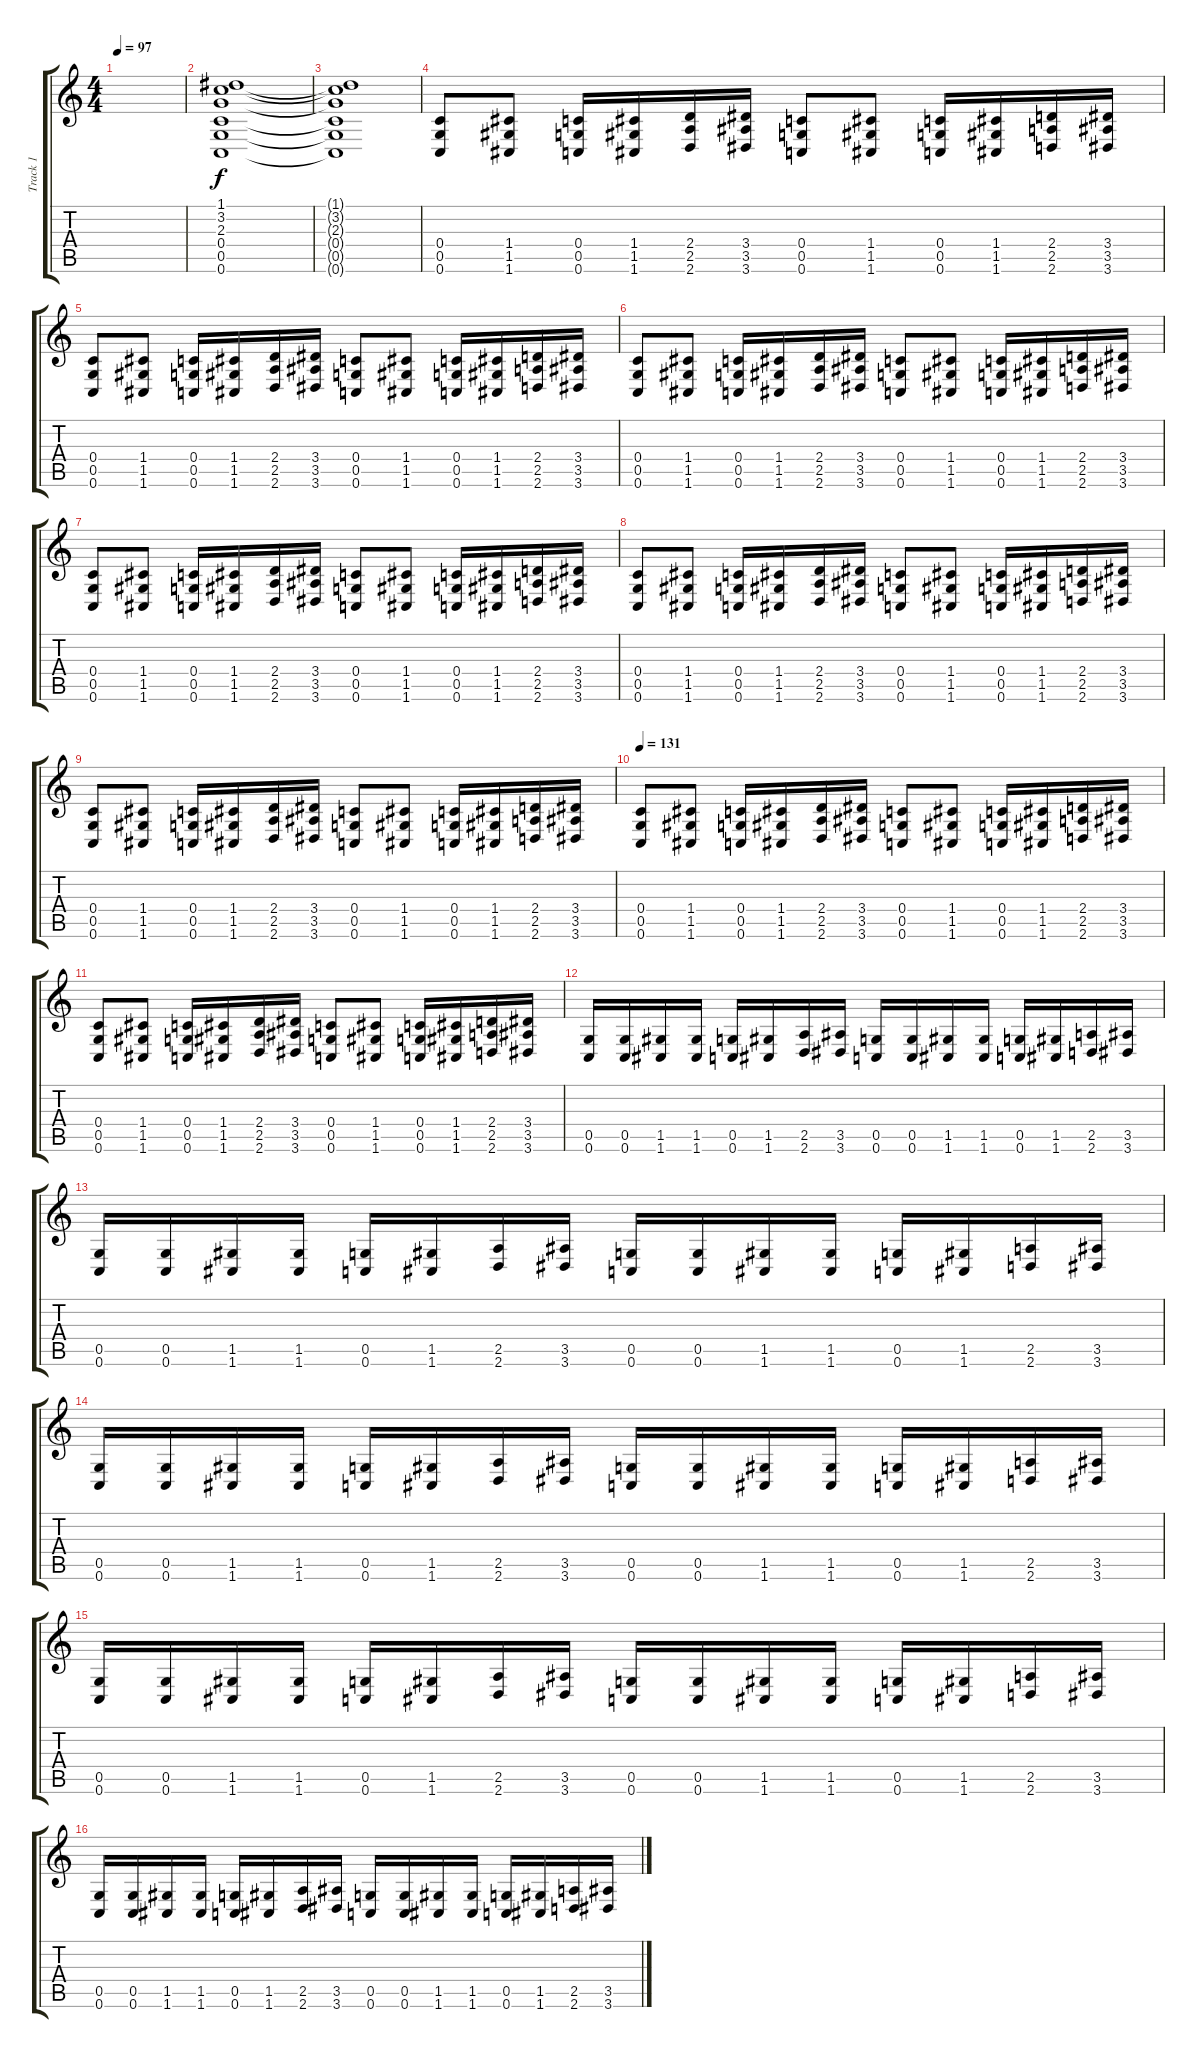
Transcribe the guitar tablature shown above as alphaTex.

\track ("Track 1" "Track 1") {instrument distortionguitar}
\staff {score tabs}
\tuning (D4 A3 F3 C3 G2 C2) {hide}
\ts (4 4)
\tempo 97
\clef g2
\ks c
|
(1.1 3.2 2.3 0.4 0.5 0.6).1 |
(1.1{t} 3.2{t} 2.3{t} 0.4{t} 0.5{t} 0.6{t}).1 |
(0.4 0.5 0.6).8 (1.4 1.5 1.6).8 (0.4 0.5 0.6).16 (1.4 1.5 1.6).16 (2.4 2.5 2.6).16 (3.4 3.5 3.6).16 (0.4 0.5 0.6).8 (1.4 1.5 1.6).8 (0.4 0.5 0.6).16 (1.4 1.5 1.6).16 (2.4 2.5 2.6).16 (3.4 3.5 3.6).16 |
(0.4 0.5 0.6).8 (1.4 1.5 1.6).8 (0.4 0.5 0.6).16 (1.4 1.5 1.6).16 (2.4 2.5 2.6).16 (3.4 3.5 3.6).16 (0.4 0.5 0.6).8 (1.4 1.5 1.6).8 (0.4 0.5 0.6).16 (1.4 1.5 1.6).16 (2.4 2.5 2.6).16 (3.4 3.5 3.6).16 |
(0.4 0.5 0.6).8 (1.4 1.5 1.6).8 (0.4 0.5 0.6).16 (1.4 1.5 1.6).16 (2.4 2.5 2.6).16 (3.4 3.5 3.6).16 (0.4 0.5 0.6).8 (1.4 1.5 1.6).8 (0.4 0.5 0.6).16 (1.4 1.5 1.6).16 (2.4 2.5 2.6).16 (3.4 3.5 3.6).16 |
(0.4 0.5 0.6).8 (1.4 1.5 1.6).8 (0.4 0.5 0.6).16 (1.4 1.5 1.6).16 (2.4 2.5 2.6).16 (3.4 3.5 3.6).16 (0.4 0.5 0.6).8 (1.4 1.5 1.6).8 (0.4 0.5 0.6).16 (1.4 1.5 1.6).16 (2.4 2.5 2.6).16 (3.4 3.5 3.6).16 |
(0.4 0.5 0.6).8 (1.4 1.5 1.6).8 (0.4 0.5 0.6).16 (1.4 1.5 1.6).16 (2.4 2.5 2.6).16 (3.4 3.5 3.6).16 (0.4 0.5 0.6).8 (1.4 1.5 1.6).8 (0.4 0.5 0.6).16 (1.4 1.5 1.6).16 (2.4 2.5 2.6).16 (3.4 3.5 3.6).16 |
(0.4 0.5 0.6).8 (1.4 1.5 1.6).8 (0.4 0.5 0.6).16 (1.4 1.5 1.6).16 (2.4 2.5 2.6).16 (3.4 3.5 3.6).16 (0.4 0.5 0.6).8 (1.4 1.5 1.6).8 (0.4 0.5 0.6).16 (1.4 1.5 1.6).16 (2.4 2.5 2.6).16 (3.4 3.5 3.6).16 |
\tempo 131
(0.4 0.5 0.6).8 (1.4 1.5 1.6).8 (0.4 0.5 0.6).16 (1.4 1.5 1.6).16 (2.4 2.5 2.6).16 (3.4 3.5 3.6).16 (0.4 0.5 0.6).8 (1.4 1.5 1.6).8 (0.4 0.5 0.6).16 (1.4 1.5 1.6).16 (2.4 2.5 2.6).16 (3.4 3.5 3.6).16 |
(0.4 0.5 0.6).8 (1.4 1.5 1.6).8 (0.4 0.5 0.6).16 (1.4 1.5 1.6).16 (2.4 2.5 2.6).16 (3.4 3.5 3.6).16 (0.4 0.5 0.6).8 (1.4 1.5 1.6).8 (0.4 0.5 0.6).16 (1.4 1.5 1.6).16 (2.4 2.5 2.6).16 (3.4 3.5 3.6).16 |
(0.5 0.6).16 (0.5 0.6).16 (1.5 1.6).16 (1.5 1.6).16 (0.5 0.6).16 (1.5 1.6).16 (2.5 2.6).16 (3.5 3.6).16 (0.5 0.6).16 (0.5 0.6).16 (1.5 1.6).16 (1.5 1.6).16 (0.5 0.6).16 (1.5 1.6).16 (2.5 2.6).16 (3.5 3.6).16 |
(0.5 0.6).16 (0.5 0.6).16 (1.5 1.6).16 (1.5 1.6).16 (0.5 0.6).16 (1.5 1.6).16 (2.5 2.6).16 (3.5 3.6).16 (0.5 0.6).16 (0.5 0.6).16 (1.5 1.6).16 (1.5 1.6).16 (0.5 0.6).16 (1.5 1.6).16 (2.5 2.6).16 (3.5 3.6).16 |
(0.5 0.6).16 (0.5 0.6).16 (1.5 1.6).16 (1.5 1.6).16 (0.5 0.6).16 (1.5 1.6).16 (2.5 2.6).16 (3.5 3.6).16 (0.5 0.6).16 (0.5 0.6).16 (1.5 1.6).16 (1.5 1.6).16 (0.5 0.6).16 (1.5 1.6).16 (2.5 2.6).16 (3.5 3.6).16 |
(0.5 0.6).16 (0.5 0.6).16 (1.5 1.6).16 (1.5 1.6).16 (0.5 0.6).16 (1.5 1.6).16 (2.5 2.6).16 (3.5 3.6).16 (0.5 0.6).16 (0.5 0.6).16 (1.5 1.6).16 (1.5 1.6).16 (0.5 0.6).16 (1.5 1.6).16 (2.5 2.6).16 (3.5 3.6).16 |
(0.5 0.6).16 (0.5 0.6).16 (1.5 1.6).16 (1.5 1.6).16 (0.5 0.6).16 (1.5 1.6).16 (2.5 2.6).16 (3.5 3.6).16 (0.5 0.6).16 (0.5 0.6).16 (1.5 1.6).16 (1.5 1.6).16 (0.5 0.6).16 (1.5 1.6).16 (2.5 2.6).16 (3.5 3.6).16
